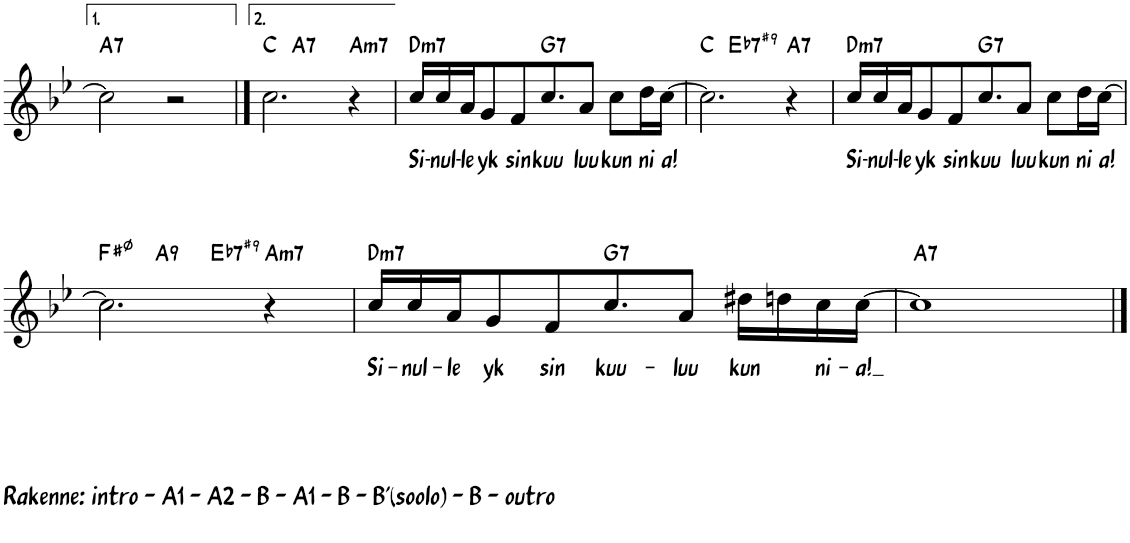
**kern	**text	**harte
*part1	*part1	*part1
*staff1	*staff1	*
*I"Piano	*	*
*I'Pno.	*	*
!!LO:PB:g=z
*clefG2	*	*
*k[b-e-]	*	*
*M4/4	*	*
=33	=33	=33
!	!	!LO:H:kt=7
2cc\]	.	A:7
2r	.	.
==34	==34	==34
*^	*	*
2.cc\	4ryy	.	C:maj
!	!	!	!LO:H:kt=7
.	2.ryy	.	A:7
!	!	!	!LO:H:kt=m7
4r	.	.	A:min7
=35	=35	=35	=35
!	!	!LO:LY:b	!LO:H:kt=m7
*v	*v	*	*
16cc/LL	Si-	D:min7
!	!LO:LY:b	!
16cc/	-nul-	.
!	!LO:LY:b	!
16a/J	-le	.
!	!LO:LY:b	!
8g/	yk	.
!	!LO:LY:b	!
8f/	sin	.
!	!LO:LY:b	!LO:H:kt=7
8.cc/	kuu	G:7
!	!LO:LY:b	!
8a/J	luu	.
!	!LO:LY:b	!
8cc\L	kun	.
!	!LO:LY:b	!
16dd\L	ni	.
!	!LO:LY:b	!
[16cc\JJ	a!	.
=36	=36	=36
*^	*	*
2.cc\]	4ryy	.	C:maj
!	!	!	!LO:H:kt=7
.	2.ryy	.	Eb:7(#9)
!	!	!	!LO:H:kt=7
4r	.	.	A:7
=37	=37	=37	=37
!	!	!LO:LY:b	!LO:H:kt=m7
*v	*v	*	*
16cc/LL	Si-	D:min7
!	!LO:LY:b	!
16cc/	-nul-	.
!	!LO:LY:b	!
16a/J	-le	.
!	!LO:LY:b	!
8g/	yk	.
!	!LO:LY:b	!
8f/	sin	.
!	!LO:LY:b	!LO:H:kt=7
8.cc/	kuu	G:7
!	!LO:LY:b	!
8a/J	luu	.
!	!LO:LY:b	!
8cc\L	kun	.
!	!LO:LY:b	!
16dd\L	ni	.
!	!LO:LY:b	!
[16cc\JJ	a!	.
!!LO:LB:g=z
=38	=38	=38
!LO:TX:b:t=Rakenne&colon; intro - A1 - A2 - B - A1 - B - B'(soolo) - B - outro	!	!
*^	*	*
*	*^	*	*
2.cc\]	4ryy	2ryy	.	F#:hdim7
!	!	!	!	!LO:H:kt=9
.	2.ryy	.	.	A:9
!	!	!	!	!LO:H:kt=7
.	.	2ryy	.	Eb:7(#9)
!	!	!	!	!LO:H:kt=m7
4r	.	.	.	A:min7
=39	=39	=39	=39	=39
!	!	!	!LO:LY:b	!LO:H:kt=m7
*v	*v	*v	*	*
16cc/LL	Si-	D:min7
!	!LO:LY:b	!
16cc/	-nul-	.
!	!LO:LY:b	!
16a/J	-le	.
!	!LO:LY:b	!
8g/	yk	.
!	!LO:LY:b	!
8f/	sin	.
!	!LO:LY:b	!LO:H:kt=7
8.cc/	kuu-	G:7
!	!LO:LY:b	!
8a/J	-luu	.
!	!LO:LY:b	!
16dd#X\LL	kun	.
16ddn\	.	.
!	!LO:LY:b	!
16cc\	ni-	.
!	!LO:LY:b	!
[16cc\JJ	-a!	.
=40	=40	=40
!	!	!LO:H:kt=7
1cc]	.	A:7
==	==	==
*-	*-	*-
